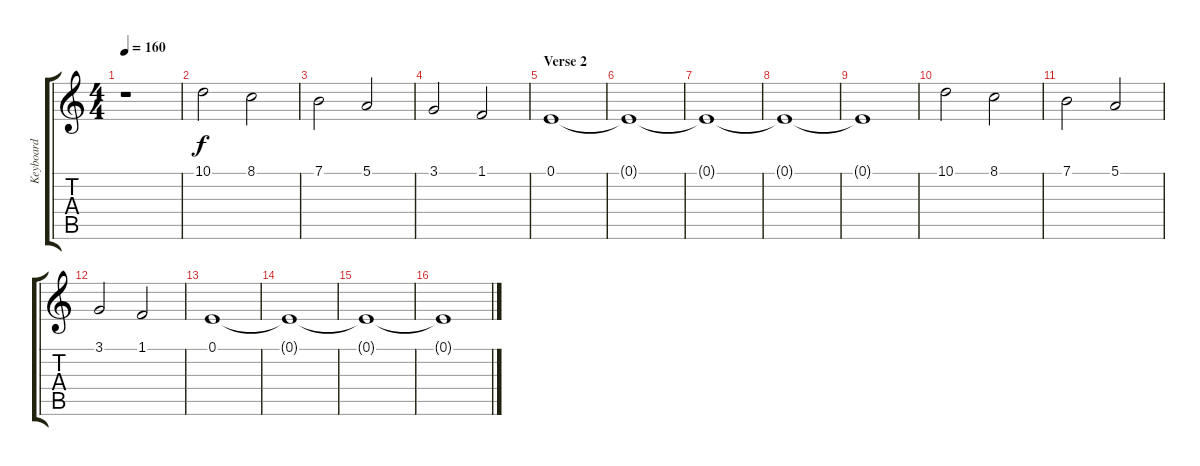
\track ("Keyboard" "Keyboard") {instrument pad5bowed}
\staff {score tabs}
\tuning (E4 B3 G3 D3 A2 E2) {hide}
\ts (4 4)
\tempo 160
\clef g2
\ks c
r.1{dy f} |
10.1.2 8.1.2 |
7.1.2 5.1.2 |
3.1.2 1.1.2 |
\section ("" "Verse 2")
0.1.1 |
0.1{t}.1 |
0.1{t}.1 |
0.1{t}.1 |
0.1{t}.1 |
10.1.2 8.1.2 |
7.1.2 5.1.2 |
3.1.2 1.1.2 |
0.1.1 |
0.1{t}.1 |
0.1{t}.1 |
0.1{t}.1
